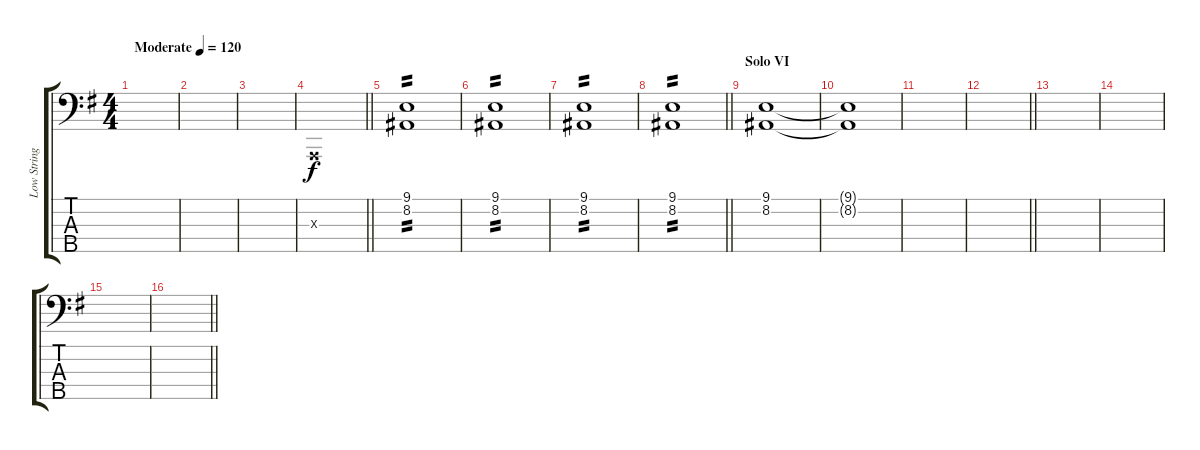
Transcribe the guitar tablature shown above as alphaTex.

\track ("Low Strings Standard" "Low String") {instrument stringensemble1}
\staff {score tabs}
\tuning (G2 D2 A1 E1 B0) {hide}
\ts (4 4)
\section ("" "")
\tempo (120 "Moderate")
\clef f4
\ks eminor
|
|
|
\barLineRight lightlight
0.3{x}.1{volume 0} |
(9.1 8.2).1{tp 2 volume 16} |
(9.1 8.2).1{tp 2} |
(9.1 8.2).1{tp 2} |
\barLineRight lightlight
(9.1 8.2).1{tp 2} |
\section ("" "Solo VI")
(9.1 8.2).1{volume 15} |
(9.1{t} 8.2{t}).1 |
|
\barLineRight lightlight
|
|
|
|
\barLineRight lightlight
